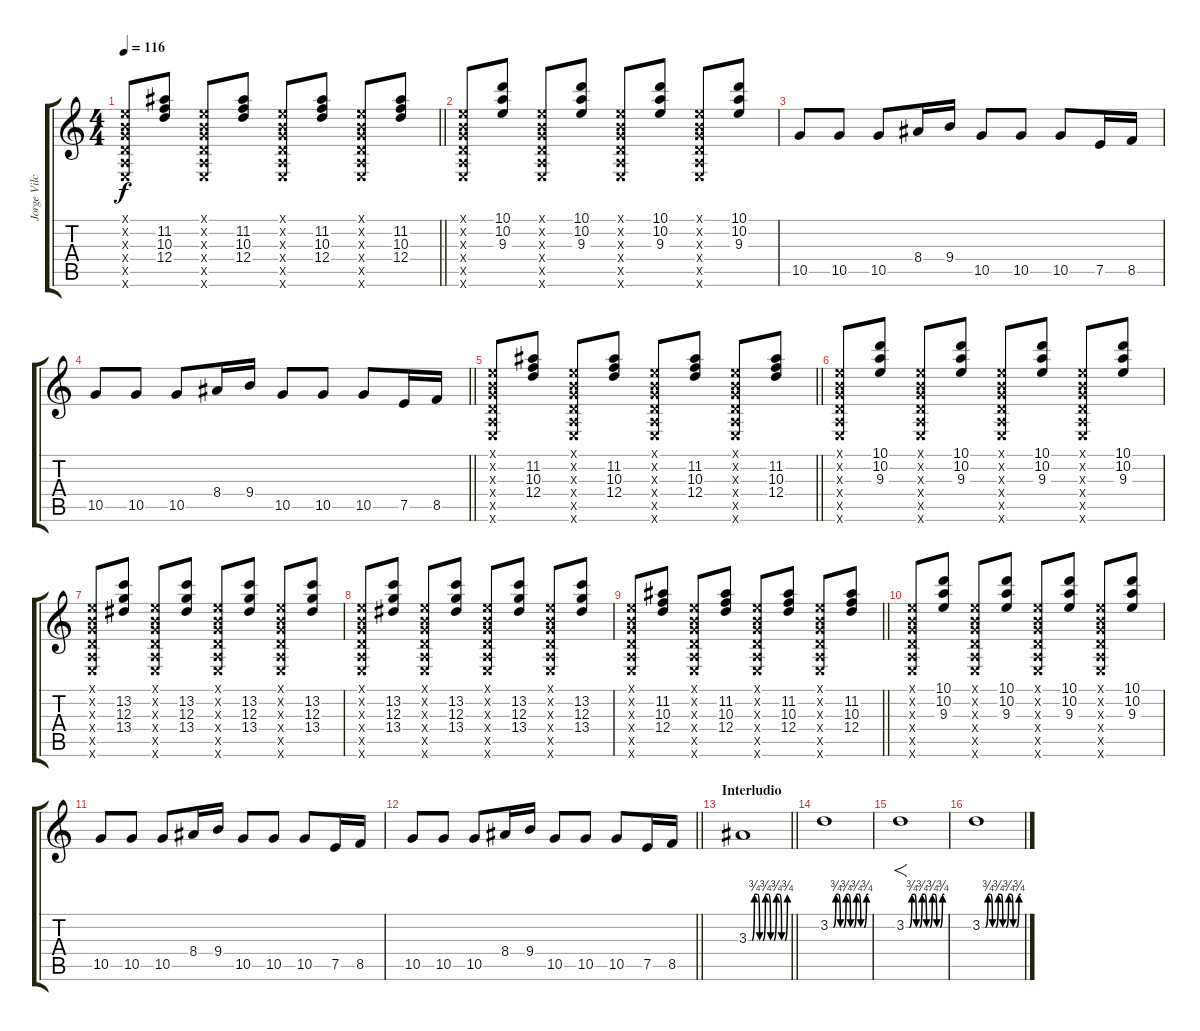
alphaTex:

\track ("Jorge Vilchis (Guitarra)" "Jorge Vilc") {instrument electricguitarclean}
\staff {score tabs}
\tuning (E4 B3 G3 D3 A2 E2) {hide}
\ts (4 4)
\tempo 116
\clef g2
\barLineRight lightlight
\ks c
(0.1{x} 0.2{x} 0.3{x} 0.4{x} 0.5{x} 0.6{x}).8{dy f} (11.2 10.3 12.4).8 (0.1{x} 0.2{x} 0.3{x} 0.4{x} 0.5{x} 0.6{x}).8 (11.2 10.3 12.4).8 (0.1{x} 0.2{x} 0.3{x} 0.4{x} 0.5{x} 0.6{x}).8 (11.2 10.3 12.4).8 (0.1{x} 0.2{x} 0.3{x} 0.4{x} 0.5{x} 0.6{x}).8 (11.2 10.3 12.4).8 |
(0.1{x} 0.2{x} 0.3{x} 0.4{x} 0.5{x} 0.6{x}).8 (10.1 10.2 9.3).8 (0.1{x} 0.2{x} 0.3{x} 0.4{x} 0.5{x} 0.6{x}).8 (10.1 10.2 9.3).8 (0.1{x} 0.2{x} 0.3{x} 0.4{x} 0.5{x} 0.6{x}).8 (10.1 10.2 9.3).8 (0.1{x} 0.2{x} 0.3{x} 0.4{x} 0.5{x} 0.6{x}).8 (10.1 10.2 9.3).8 |
10.5.8 10.5.8 10.5.8 8.4.16 9.4.16 10.5.8 10.5.8 10.5.8 7.5.16 8.5.16 |
\barLineRight lightlight
10.5.8 10.5.8 10.5.8 8.4.16 9.4.16 10.5.8 10.5.8 10.5.8 7.5.16 8.5.16 |
\barLineRight lightlight
(0.1{x} 0.2{x} 0.3{x} 0.4{x} 0.5{x} 0.6{x}).8 (11.2 10.3 12.4).8 (0.1{x} 0.2{x} 0.3{x} 0.4{x} 0.5{x} 0.6{x}).8 (11.2 10.3 12.4).8 (0.1{x} 0.2{x} 0.3{x} 0.4{x} 0.5{x} 0.6{x}).8 (11.2 10.3 12.4).8 (0.1{x} 0.2{x} 0.3{x} 0.4{x} 0.5{x} 0.6{x}).8 (11.2 10.3 12.4).8 |
(0.1{x} 0.2{x} 0.3{x} 0.4{x} 0.5{x} 0.6{x}).8 (10.1 10.2 9.3).8 (0.1{x} 0.2{x} 0.3{x} 0.4{x} 0.5{x} 0.6{x}).8 (10.1 10.2 9.3).8 (0.1{x} 0.2{x} 0.3{x} 0.4{x} 0.5{x} 0.6{x}).8 (10.1 10.2 9.3).8 (0.1{x} 0.2{x} 0.3{x} 0.4{x} 0.5{x} 0.6{x}).8 (10.1 10.2 9.3).8 |
(0.1{x} 0.2{x} 0.3{x} 0.4{x} 0.5{x} 0.6{x}).8 (13.2 12.3 13.4).8 (0.1{x} 0.2{x} 0.3{x} 0.4{x} 0.5{x} 0.6{x}).8 (13.2 12.3 13.4).8 (0.1{x} 0.2{x} 0.3{x} 0.4{x} 0.5{x} 0.6{x}).8 (13.2 12.3 13.4).8 (0.1{x} 0.2{x} 0.3{x} 0.4{x} 0.5{x} 0.6{x}).8 (13.2 12.3 13.4).8 |
(0.1{x} 0.2{x} 0.3{x} 0.4{x} 0.5{x} 0.6{x}).8 (13.2 12.3 13.4).8 (0.1{x} 0.2{x} 0.3{x} 0.4{x} 0.5{x} 0.6{x}).8 (13.2 12.3 13.4).8 (0.1{x} 0.2{x} 0.3{x} 0.4{x} 0.5{x} 0.6{x}).8 (13.2 12.3 13.4).8 (0.1{x} 0.2{x} 0.3{x} 0.4{x} 0.5{x} 0.6{x}).8 (13.2 12.3 13.4).8 |
\barLineRight lightlight
(0.1{x} 0.2{x} 0.3{x} 0.4{x} 0.5{x} 0.6{x}).8 (11.2 10.3 12.4).8 (0.1{x} 0.2{x} 0.3{x} 0.4{x} 0.5{x} 0.6{x}).8 (11.2 10.3 12.4).8 (0.1{x} 0.2{x} 0.3{x} 0.4{x} 0.5{x} 0.6{x}).8 (11.2 10.3 12.4).8 (0.1{x} 0.2{x} 0.3{x} 0.4{x} 0.5{x} 0.6{x}).8 (11.2 10.3 12.4).8 |
(0.1{x} 0.2{x} 0.3{x} 0.4{x} 0.5{x} 0.6{x}).8 (10.1 10.2 9.3).8 (0.1{x} 0.2{x} 0.3{x} 0.4{x} 0.5{x} 0.6{x}).8 (10.1 10.2 9.3).8 (0.1{x} 0.2{x} 0.3{x} 0.4{x} 0.5{x} 0.6{x}).8 (10.1 10.2 9.3).8 (0.1{x} 0.2{x} 0.3{x} 0.4{x} 0.5{x} 0.6{x}).8 (10.1 10.2 9.3).8 |
10.5.8 10.5.8 10.5.8 8.4.16 9.4.16 10.5.8 10.5.8 10.5.8 7.5.16 8.5.16 |
\barLineRight lightlight
10.5.8 10.5.8 10.5.8 8.4.16 9.4.16 10.5.8 10.5.8 10.5.8 7.5.16 8.5.16 |
\section ("" "Interludio")
\barLineRight lightlight
3.3{be (custom 0 0 5 0 9 3 14 3 17 0 22 0 26 3 31 3 34 0 39 0 43 3 48 3 51 0 56 0 60 3)}.1{volume 7 instrument electricpiano1} |
3.2{be (custom 0 0 5 0 9 3 13 3 16 0 21 0 25 3 29 3 32 0 37 0 41 3 45 3 48 0 53 0 57 3 60 3)}.1 |
3.2{be (custom 0 0 5 0 9 3 13 3 16 0 21 0 25 3 29 3 32 0 37 0 41 3 45 3 48 0 53 0 57 3 60 3)}.1{f} |
3.2{be (custom 0 0 5 0 9 3 13 3 16 0 21 0 25 3 29 3 32 0 37 0 41 3 45 3 48 0 53 0 57 3 60 3)}.1
